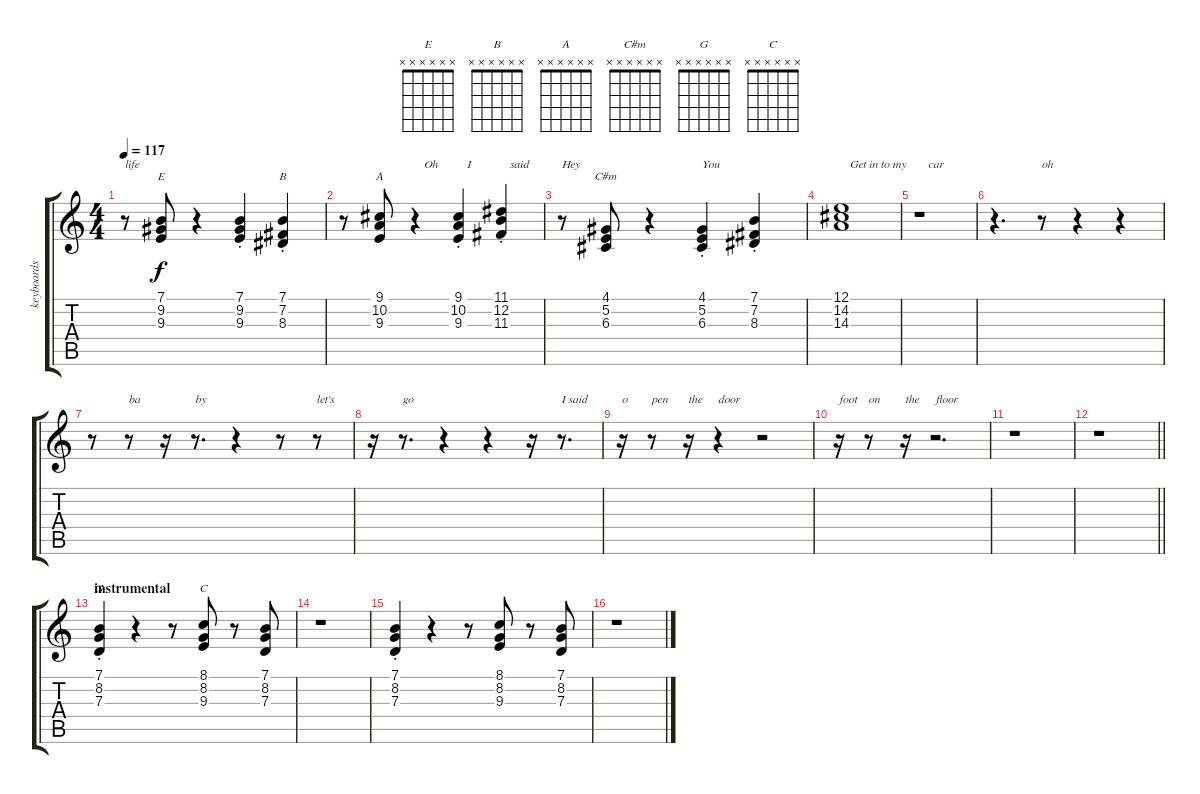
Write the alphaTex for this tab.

\track ("keyboards" "keyboards") {instrument lead2sawtooth}
\staff {score tabs}
\tuning (E4 B3 G3 D3 A2 E2) {hide}
\chord ("E" x x x x x x)
\chord ("B" x x x x x x)
\chord ("A" x x x x x x)
\chord ("C#m" x x x x x x)
\chord ("G" x x x x x x)
\chord ("C" x x x x x x)
\ts (4 4)
\tempo 117
\clef g2
\ks c
r.8{txt "life" dy f} (7.1 9.2 9.3).8{ch "E"} r.4 (7.1{st} 9.2{st} 9.3{st}).4 (7.1{st} 7.2{st} 8.3{st}).4{ch "B"} |
r.8 (9.1 10.2 9.3).8{ch "A"} r.4{txt "   Oh"} (9.1{st} 10.2{st} 9.3{st}).4{txt "   I"} (11.1{st} 12.2{st} 11.3{st}).4{txt "   said"} |
r.8{txt "Hey"} (4.1 5.2 6.3).8{ch "C#m"} r.4 (4.1{st} 5.2{st} 6.3{st}).4{txt "You"} (7.1{st} 7.2{st} 8.3{st}).4 |
(12.1 14.2 14.3).1{txt "   Get in to my"} |
r.1{txt "   car"} |
r.4{d} r.8{txt "oh"} r.4 r.4 |
r.8 r.8{txt "ba"} r.16 r.8{d txt "by"} r.4 r.8 r.8{txt "let's"} |
r.16 r.8{d txt "go"} r.4 r.4 r.16 r.8{d txt "I said"} |
r.16{txt "o"} r.8{txt "pen"} r.16{txt "the"} r.4{txt "door"} r.2 |
r.16{txt "foot"} r.8{txt "on"} r.16{txt "the"} r.2{d txt "floor"} |
r.1 |
\barLineRight lightlight
r.1 |
\section ("" "instrumental")
(7.1{st} 8.2{st} 7.3{st}).4{ch "G"} r.4 r.8 (8.1 8.2 9.3).8{ch "C"} r.8 (7.1 8.2 7.3).8 |
r.1 |
(7.1{st} 8.2{st} 7.3{st}).4 r.4 r.8 (8.1 8.2 9.3).8 r.8 (7.1 8.2 7.3).8 |
r.1
